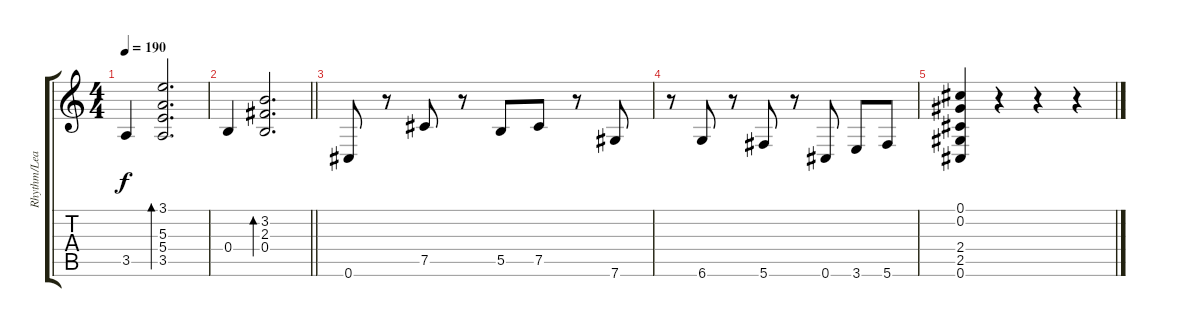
\track ("Rhythm/Lead Guitar" "Rhythm/Lea") {instrument distortionguitar}
\staff {score tabs}
\tuning (Db4 Ab3 E3 B2 Gb2 Db2) {hide}
\ts (4 4)
\tempo 190
\clef g2
\ks c
3.5.4{dy f} (3.1 5.3 5.4 3.5).2{d bd 480} |
\barLineRight lightlight
0.4.4 (3.2 2.3 0.4).2{d bd 480} |
0.6.8 r.8 7.5.8 r.8 5.5.8 7.5.8 r.8 7.6.8 |
r.8 6.6.8 r.8 5.6.8 r.8 0.6.8 3.6.8 5.6.8 |
(0.1 0.2 2.4 2.5 0.6).4 r.4 r.4 r.4
